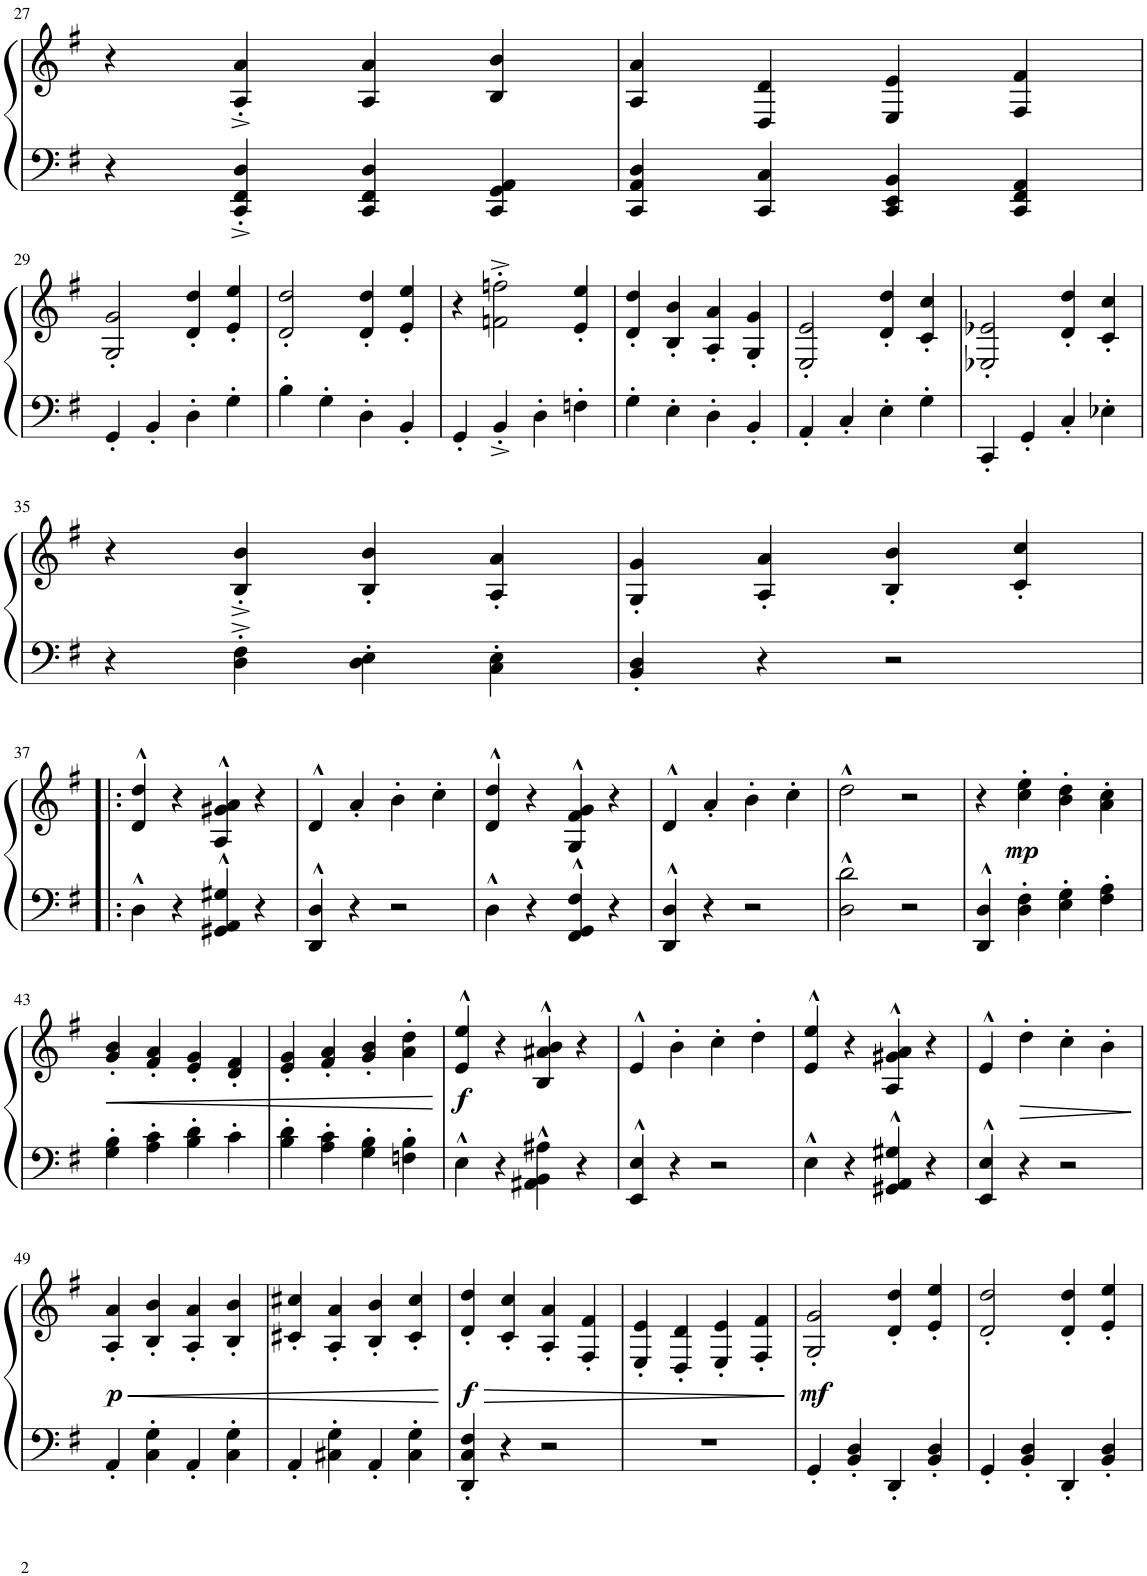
**kern	**kern	**dynam
*part1	*part1	*part1
*staff2	*staff1	*staff1/2
*I"Piano	*	*
*I'Pno.	*	*
!!LO:PB:g=z
*clefF4	*clefG2	*
*k[f#]	*k[f#]	*
*M4/4	*M4/4	*
=27	=27	=27
4r	4r	.
4CC/'^ 4FF#/'^ 4D/'^	4A/'^ 4a/'^	.
4CC/ 4FF#/ 4D/	4A/ 4a/	.
4CC/ 4GG/ 4AA/	4B/ 4b/	.
=28	=28	=28
4CC/ 4AA/ 4D/	4A/ 4a/	.
4CC/ 4C/	4D/ 4d/	.
4CC/ 4EE/ 4BB/	4E/ 4e/	.
4CC/ 4FF#/ 4AA/	4F#/ 4f#/	.
!!LO:LB:g=z
=29	=29	=29
4GG'/	2G/' 2g/'	.
4BB'/	.	.
4D'\	4d/' 4dd/'	.
4G'\	4e/' 4ee/'	.
=30	=30	=30
4B'^\	2d/' 2dd/'	.
4G'\	.	.
4D'\	4d/' 4dd/'	.
4BB'/	4e/' 4ee/'	.
=31	=31	=31
4GG'/	4r	.
4BB'^/	2fn\'^ 2ffn\'^	.
4D'\	.	.
4Fn'\	4e/' 4ee/'	.
=32	=32	=32
4G'^\	4d/' 4dd/'	.
4E'\	4B/' 4b/'	.
4D'\	4A/' 4a/'	.
4BB'/	4G/' 4g/'	.
=33	=33	=33
4AA'/	2E/' 2e/'	.
4C'/	.	.
4E'\	4d/' 4dd/'	.
4G'\	4c/' 4cc/'	.
=34	=34	=34
4CC'/	2E-X/' 2e-X/'	.
4GG'/	.	.
4C'/	4d/' 4dd/'	.
4E-X'\	4c/' 4cc/'	.
!!LO:LB:g=z
=35	=35	=35
4r	4r	.
4D\'^ 4F#\'^	4B/'^ 4b/'^	.
4D\' 4E\'	4B/' 4b/'	.
4C\' 4E\'	4A/' 4a/'	.
=36	=36	=36
4BB/' 4D/'	4G/' 4g/'	.
4r	4A/' 4a/'	.
2r	4B/' 4b/'	.
.	4c/' 4cc/'	.
!!LO:LB:g=z
=37!|:	=37!|:	=37!|:
4D^^\	4d/^^ 4dd/^^	.
4r	4r	.
4GG#X/^^ 4AA/^^ 4G#X/^^	4A/^^ 4g#X/^^ 4a/^^	.
4r	4r	.
=38	=38	=38
4DD/^^ 4D/^^	4d^^/	.
4r	4a'/	.
2r	4b'\	.
.	4cc'\	.
=39	=39	=39
4D^^\	4d/^^ 4dd/^^	.
4r	4r	.
4FF#/^^ 4GG/^^ 4F#/^^	4G/^^ 4f#/^^ 4g/^^	.
4r	4r	.
=40	=40	=40
4DD/^^ 4D/^^	4d^^/	.
4r	4a'/	.
2r	4b'\	.
.	4cc'\	.
=41	=41	=41
2D\^^ 2d\^^	2dd^^\	.
2r	2r	.
=42	=42	=42
4DD/^^ 4D/^^	4r	.
!	!	!LO:DY:b
4D\' 4F#\'	4cc\' 4ee\'	mp
4E\' 4G\'	4b\' 4dd\'	.
4F#\' 4A\'	4a\' 4cc\'	.
!!LO:LB:g=z
=43	=43	=43
!	!	!LO:HP:b
4G\' 4B\'	4g/' 4b/'	<
4A\' 4c\'	4f#/' 4a/'	.
4B\' 4d\'	4e/' 4g/'	.
4c'\	4d/' 4f#/'	.
=44	=44	=44
4B\' 4d\'	4e/' 4g/'	.
4A\' 4c\'	4f#/' 4a/'	.
4G\' 4B\'	4g/' 4b/'	.
4Fn\' 4B\'	4a\' 4dd\'	.
.	.	[
=45	=45	=45
!	!	!LO:DY:b
4E^^\	4e/^^ 4ee/^^	f
4r	4r	.
4AA#X\^^ 4BB\^^ 4A#X\^^	4B/^^ 4a#X/^^ 4b/^^	.
4r	4r	.
=46	=46	=46
4EE/^^ 4E/^^	4e^^/	.
4r	4b'\	.
2r	4cc'\	.
.	4dd'\	.
=47	=47	=47
4E^^\	4e/^^ 4ee/^^	.
4r	4r	.
4GG#X/^^ 4AA/^^ 4G#X/^^	4A/^^ 4g#X/^^ 4a/^^	.
4r	4r	.
=48	=48	=48
4EE/^^ 4E/^^	4e^^/	.
!	!	!LO:HP:b
4r	4dd'\	>
2r	4cc'\	.
.	4b'\	.
.	.	]
!!LO:LB:g=z
=49	=49	=49
!	!	!LO:HP:b
!	!	!LO:DY:n=1:b
4AA'/	4A/' 4a/'	< p
4C\' 4G\'	4B/' 4b/'	.
4AA'/	4A/' 4a/'	.
4C\' 4G\'	4B/' 4b/'	.
=50	=50	=50
4AA'/	4c#X/' 4cc#X/'	.
4C#X\' 4G\'	4A/' 4a/'	.
4AA'/	4B/' 4b/'	.
4C#\' 4G\'	4c#/' 4cc#/'	.
.	.	[
=51	=51	=51
!	!	!LO:HP:b
!	!	!LO:DY:n=1:b
4DD/' 4C/' 4F#/'	4d/' 4dd/'	> f
4r	4c/' 4cc/'	.
2r	4A/' 4a/'	.
.	4F#/' 4f#/'	.
=52	=52	=52
1r	4E/' 4e/'	.
.	4D/' 4d/'	.
.	4E/' 4e/'	.
.	4F#/' 4f#/'	.
.	.	]
=53	=53	=53
!	!	!LO:DY:b
4GG'/	2G/' 2g/'	mf
4BB/' 4D/'	.	.
4DD'/	4d/' 4dd/'	.
4BB/' 4D/'	4e/' 4ee/'	.
=54	=54	=54
4GG'/	2d/' 2dd/'	.
4BB/' 4D/'	.	.
4DD'/	4d/' 4dd/'	.
4BB/' 4D/'	4e/' 4ee/'	.
=	=	=
*-	*-	*-
